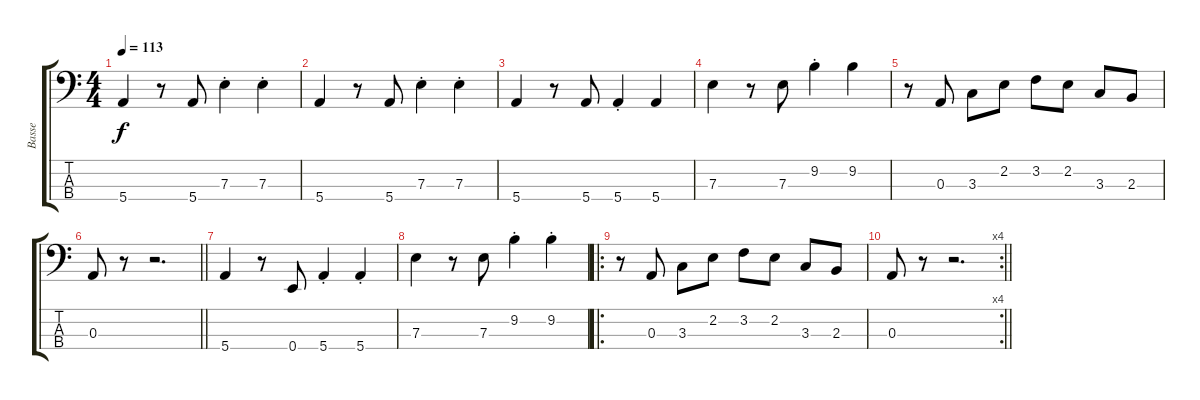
\track ("Basse" "Basse") {instrument electricbassfinger}
\staff {score tabs}
\tuning (G2 D2 A1 E1) {hide}
\ts (4 4)
\tempo 113
\clef f4
\ks c
5.4.4{dy f} r.8 5.4.8 7.3{st}.4 7.3{st}.4 |
5.4.4 r.8 5.4.8 7.3{st}.4 7.3{st}.4 |
5.4.4 r.8 5.4.8 5.4{st}.4 5.4.4 |
7.3.4 r.8 7.3.8 9.2{st}.4 9.2.4 |
r.8 0.3.8 3.3.8 2.2.8 3.2.8 2.2.8 3.3.8 2.3.8 |
\barLineRight lightlight
0.3.8 r.8 r.2{d} |
5.4.4 r.8 0.4.8 5.4{st}.4 5.4{st}.4 |
7.3.4 r.8 7.3.8 9.2{st}.4 9.2{st}.4 |
\ro
r.8 0.3.8 3.3.8 2.2.8 3.2.8 2.2.8 3.3.8 2.3.8 |
\rc 4
\barLineRight lightlight
0.3.8 r.8 r.2{d}
